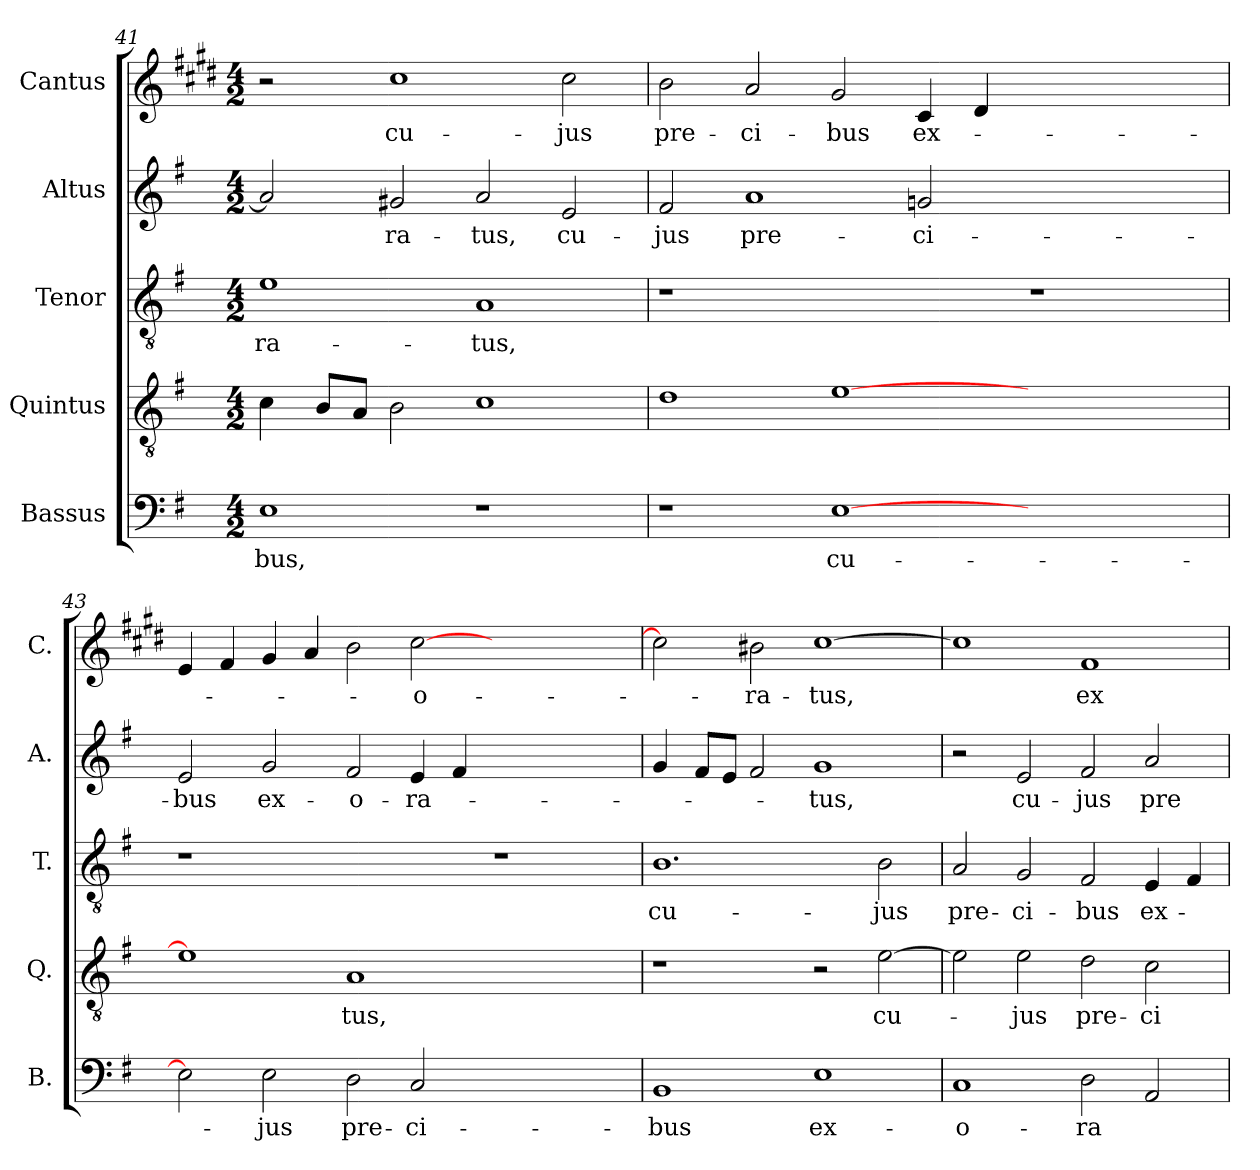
**kern	**text	**kern	**text	**kern	**text	**kern	**text	**kern	**text
*part5	*part5	*part4	*part4	*part3	*part3	*part2	*part2	*part1	*part1
*staff5	*staff5	*staff4	*staff4	*staff3	*staff3	*staff2	*staff2	*staff1	*staff1
*I"Bassus	*	*I"Quintus	*	*I"Tenor	*	*I"Altus	*	*I"Cantus	*
*I'B.	*	*I'Q.	*	*I'T.	*	*I'A.	*	*I'C.	*
!!LO:PB:g=z
*clefF4	*	*clefGv2	*	*clefGv2	*	*clefG2	*	*clefG2	*
*	*	*ITrd7c12	*	*	*	*	*	*ITrd-2c-3	*
*k[f#]	*	*k[f#]	*	*k[f#]	*	*k[f#]	*	*k[f#]	*
*G:	*	*G:	*	*G:	*	*G:	*	*G:	*
*M4/2	*	*M4/2	*	*M4/2	*	*M4/2	*	*M4/2	*
=41	=41	=41	=41	=41	=41	=41	=41	=41	=41
!	!LO:LY:b:color=#000000	!	!	!	!	!	!	!	!
!	!	!	!	!	!LO:LY:b:color=#000000	!	!	!	!
1Ei	-bus,	4Ci\	.	1ei	-ra-	2ai/]	.	2r	.
.	.	8BBi/L	.	.	.	.	.	.	.
.	.	8AAi/J	.	.	.	.	.	.	.
!	!	!	!	!	!	!	!LO:LY:b:color=#000000	!	!
!	!	!	!	!	!	!	!	!	!LO:LY:b:color=#000000
.	.	2BBi\	.	.	.	2g#Xi/	-ra-	1eei	cu-
!	!	!	!	!	!LO:LY:b:color=#000000	!	!	!	!
!	!	!	!	!	!	!	!LO:LY:b:color=#000000	!	!
1r	.	1Ci	.	1Ai	-tus,	2ai/	-tus,	.	.
!	!	!	!	!	!	!	!LO:LY:b:color=#000000	!	!
!	!	!	!	!	!	!	!	!	!LO:LY:b:color=#000000
.	.	.	.	.	.	2ei/	cu-	2eei\	-jus
=42	=42	=42	=42	=42	=42	=42	=42	=42	=42
!	!	!	!	!LO:N:vis=1	!	!	!	!	!
!	!	!	!	!	!	!	!LO:LY:b:color=#000000	!	!
!	!	!	!	!	!	!	!	!	!LO:LY:b:color=#000000
1r	.	1Di	.	0r	.	2f#i/	-jus	2ddi\	pre-
!	!	!	!	!	!	!	!LO:LY:b:color=#000000	!	!
!	!	!	!	!	!	!	!	!	!LO:LY:b:color=#000000
.	.	.	.	.	.	1ai	pre-	2cci/	-ci-
!	!LO:LY:b:color=#000000	!	!	!	!	!	!	!	!
!	!	!	!	!	!	!	!	!	!LO:LY:b:color=#000000
[>1Ei	cu-	[<1Ei	.	.	.	.	.	2bi/	-bus
!	!	!	!	!	!	!	!LO:LY:b:color=#000000	!	!
!	!	!	!	!	!	!	!	!	!LO:LY:b:color=#000000
.	.	.	.	.	.	2gni/	-ci-	4ei/	ex-
.	.	.	.	.	.	.	.	4f#i/	.
!	!	!	!	!LO:N:vis=1	!	!	!	!	!
0ryy	.	0ryy	.	0r	.	0ryy	.	0ryy	.
=43	=43	=43	=43	=43	=43	=43	=43	=43	=43
!	!	!	!	!LO:N:vis=1	!	!	!	!	!
!	!	!	!	!	!	!	!LO:LY:b:color=#000000	!	!
2Ei\]	.	1Ei]	.	0r	.	2ei/	-bus	4gi/	.
.	.	.	.	.	.	.	.	4ai/	.
!	!LO:LY:b:color=#000000	!	!	!	!	!	!	!	!
!	!	!	!	!	!	!	!LO:LY:b:color=#000000	!	!
2Ei\	-jus	.	.	.	.	2gi/	ex-	4bi/	.
.	.	.	.	.	.	.	.	4cci/	.
!	!LO:LY:b:color=#000000	!	!	!	!	!	!	!	!
!	!	!	!LO:LY:b:color=#000000	!	!	!	!	!	!
!	!	!	!	!	!	!	!LO:LY:b:color=#000000	!	!
2Di\	pre-	1AAi	-tus,	.	.	2f#i/	-o-	2ddi\	.
!	!LO:LY:b:color=#000000	!	!	!	!	!	!	!	!
!	!	!	!	!	!	!	!LO:LY:b:color=#000000	!	!
!	!	!	!	!	!	!	!	!	!LO:LY:b:color=#000000
2Ci/	-ci-	.	.	.	.	4ei/	-ra-	[>2eei\	-o-
.	.	.	.	.	.	4f#i/	.	.	.
!	!	!	!	!LO:N:vis=1	!	!	!	!	!
0ryy	.	0ryy	.	0r	.	0ryy	.	0ryy	.
=44	=44	=44	=44	=44	=44	=44	=44	=44	=44
!	!LO:LY:b:color=#000000	!	!	!	!	!	!	!	!
!	!	!	!	!	!LO:LY:b:color=#000000	!	!	!	!
1BBi	-bus	1r	.	1.Bi	cu-	4gi/	.	2eei\]	.
.	.	.	.	.	.	8f#i/L	.	.	.
.	.	.	.	.	.	8ei/J	.	.	.
!	!	!	!	!	!	!	!	!	!LO:LY:b:color=#000000
.	.	.	.	.	.	2f#i/	.	2dd#Xi\	-ra-
!	!LO:LY:b:color=#000000	!	!	!	!	!	!	!	!
!	!	!	!	!	!	!	!LO:LY:b:color=#000000	!	!
!	!	!	!	!	!	!	!	!	!LO:LY:b:color=#000000
1Ei	ex-	2r	.	.	.	1gi	-tus,	[<1eei	-tus,
!	!	!	!LO:LY:b:color=#000000	!	!	!	!	!	!
!	!	!	!	!	!LO:LY:b:color=#000000	!	!	!	!
.	.	[>2Ei\	cu-	2Bi\	-jus	.	.	.	.
=45	=45	=45	=45	=45	=45	=45	=45	=45	=45
!	!LO:LY:b:color=#000000	!	!	!	!	!	!	!	!
!	!	!	!	!	!LO:LY:b:color=#000000	!	!	!	!
1Ci	-o-	2Ei\]	.	2Ai/	pre-	2r	.	1eei]	.
!	!	!	!LO:LY:b:color=#000000	!	!	!	!	!	!
!	!	!	!	!	!LO:LY:b:color=#000000	!	!	!	!
!	!	!	!	!	!	!	!LO:LY:b:color=#000000	!	!
.	.	2Ei\	-jus	2Gi/	-ci-	2ei/	cu-	.	.
!	!LO:LY:b:color=#000000	!	!	!	!	!	!	!	!
!	!	!	!LO:LY:b:color=#000000	!	!	!	!	!	!
!	!	!	!	!	!LO:LY:b:color=#000000	!	!	!	!
!	!	!	!	!	!	!	!LO:LY:b:color=#000000	!	!
!	!	!	!	!	!	!	!	!	!LO:LY:b:color=#000000
2Di\	-ra	2Di\	pre-	2F#i/	-bus	2f#i/	-jus	1ai	ex-
!	!	!	!LO:LY:b:color=#000000	!	!	!	!	!	!
!	!	!	!	!	!LO:LY:b:color=#000000	!	!	!	!
!	!	!	!	!	!	!	!LO:LY:b:color=#000000	!	!
2AAi/	.	2Ci\	-ci-	4Ei/	ex-	2ai/	pre-	.	.
.	.	.	.	4F#i/	.	.	.	.	.
=	=	=	=	=	=	=	=	=	=
*-	*-	*-	*-	*-	*-	*-	*-	*-	*-
